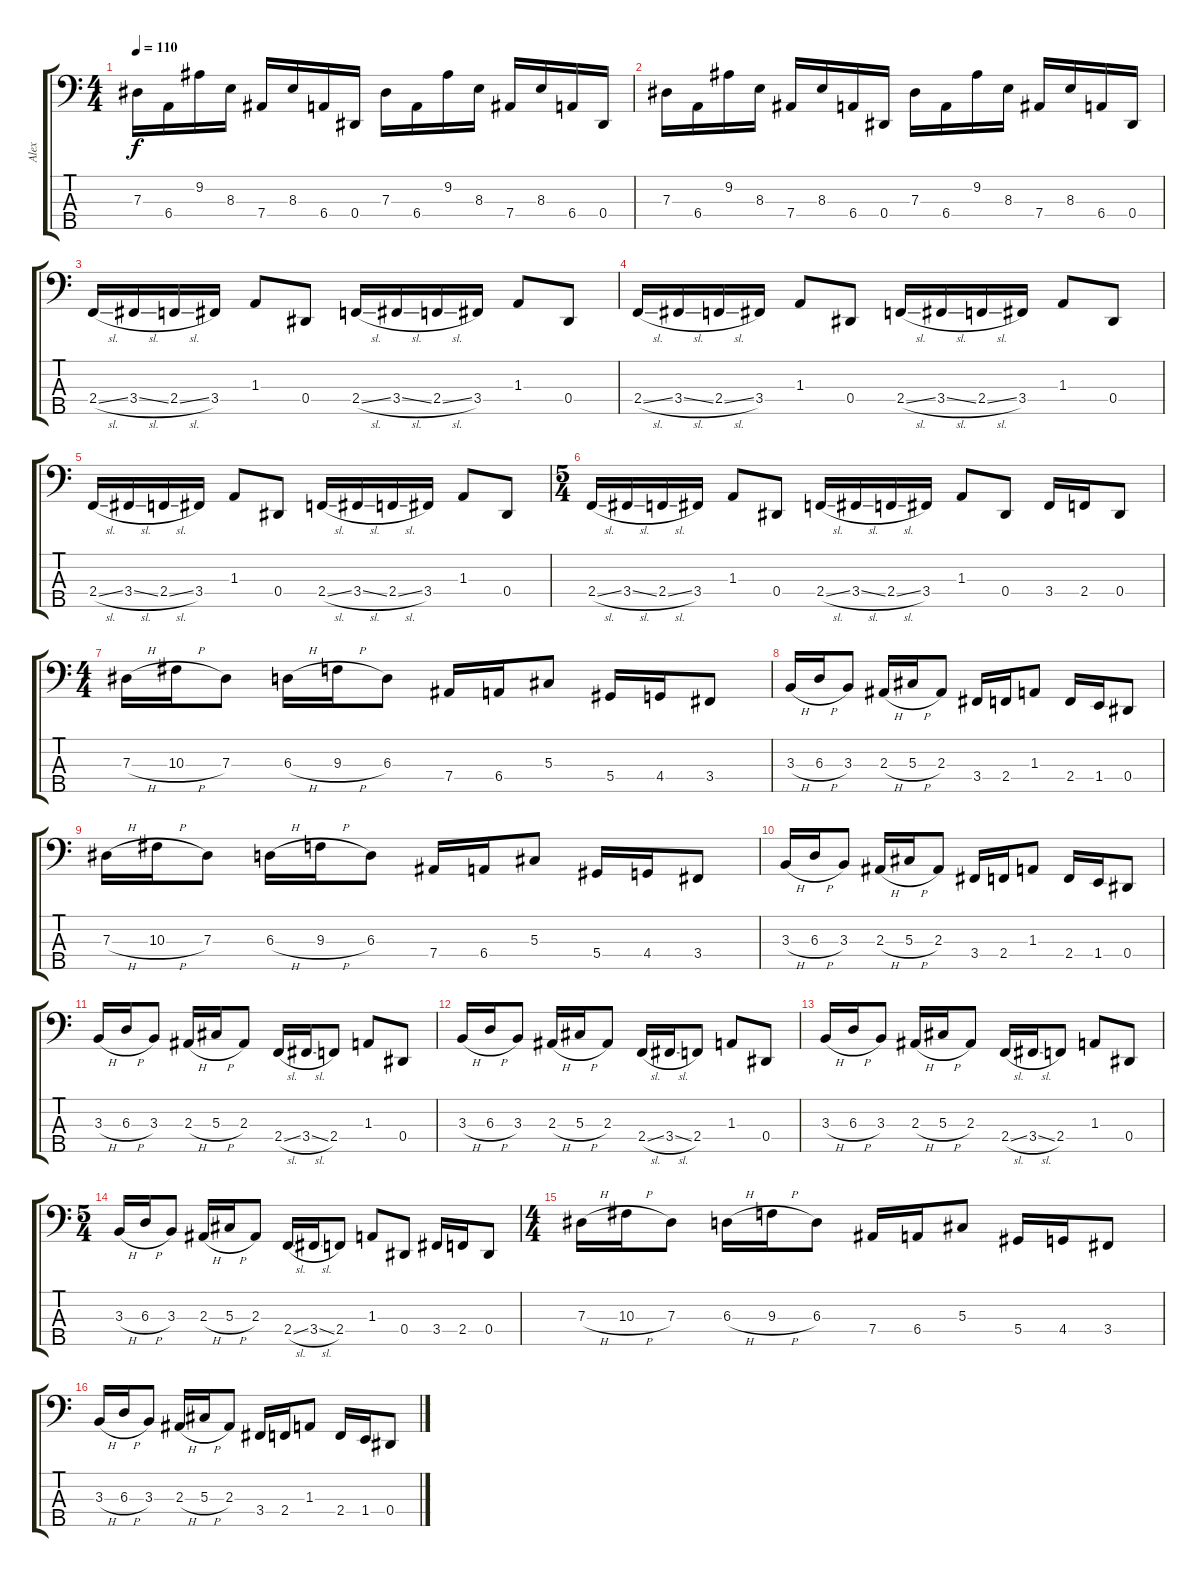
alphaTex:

\track ("Alex" "Alex") {solo instrument electricbassfinger}
\staff {score tabs}
\tuning (Gb2 Db2 Ab1 Eb1 Bb0) {hide}
\ts (4 4)
\tempo 110
\clef f4
\ks c
7.3.16{dy f} 6.4.16 9.2.16 8.3.16 7.4.16 8.3.16 6.4.16 0.4.16 7.3.16 6.4.16 9.2.16 8.3.16 7.4.16 8.3.16 6.4.16 0.4.16 |
7.3.16 6.4.16 9.2.16 8.3.16 7.4.16 8.3.16 6.4.16 0.4.16 7.3.16 6.4.16 9.2.16 8.3.16 7.4.16 8.3.16 6.4.16 0.4.16 |
2.4{sl}.16 3.4{sl}.16 2.4{sl}.16 3.4.16 1.3.8 0.4.8 2.4{sl}.16 3.4{sl}.16 2.4{sl}.16 3.4.16 1.3.8 0.4.8 |
2.4{sl}.16 3.4{sl}.16 2.4{sl}.16 3.4.16 1.3.8 0.4.8 2.4{sl}.16 3.4{sl}.16 2.4{sl}.16 3.4.16 1.3.8 0.4.8 |
2.4{sl}.16 3.4{sl}.16 2.4{sl}.16 3.4.16 1.3.8 0.4.8 2.4{sl}.16 3.4{sl}.16 2.4{sl}.16 3.4.16 1.3.8 0.4.8 |
\ts (5 4)
2.4{sl}.16 3.4{sl}.16 2.4{sl}.16 3.4.16 1.3.8 0.4.8 2.4{sl}.16 3.4{sl}.16 2.4{sl}.16 3.4.16 1.3.8 0.4.8 3.4.16 2.4.16 0.4.8 |
\ts (4 4)
7.3{h}.16 10.3{h}.16 7.3.8 6.3{h}.16 9.3{h}.16 6.3.8 7.4.16 6.4.16 5.3.8 5.4.16 4.4.16 3.4.8 |
3.3{h}.16 6.3{h}.16 3.3.8 2.3{h}.16 5.3{h}.16 2.3.8 3.4.16 2.4.16 1.3.8 2.4.16 1.4.16 0.4.8 |
7.3{h}.16 10.3{h}.16 7.3.8 6.3{h}.16 9.3{h}.16 6.3.8 7.4.16 6.4.16 5.3.8 5.4.16 4.4.16 3.4.8 |
3.3{h}.16 6.3{h}.16 3.3.8 2.3{h}.16 5.3{h}.16 2.3.8 3.4.16 2.4.16 1.3.8 2.4.16 1.4.16 0.4.8 |
3.3{h}.16 6.3{h}.16 3.3.8 2.3{h}.16 5.3{h}.16 2.3.8 2.4{sl}.16 3.4{sl}.16 2.4.8 1.3.8 0.4.8 |
3.3{h}.16 6.3{h}.16 3.3.8 2.3{h}.16 5.3{h}.16 2.3.8 2.4{sl}.16 3.4{sl}.16 2.4.8 1.3.8 0.4.8 |
3.3{h}.16 6.3{h}.16 3.3.8 2.3{h}.16 5.3{h}.16 2.3.8 2.4{sl}.16 3.4{sl}.16 2.4.8 1.3.8 0.4.8 |
\ts (5 4)
3.3{h}.16 6.3{h}.16 3.3.8 2.3{h}.16 5.3{h}.16 2.3.8 2.4{sl}.16 3.4{sl}.16 2.4.8 1.3.8 0.4.8 3.4.16 2.4.16 0.4.8 |
\ts (4 4)
7.3{h}.16 10.3{h}.16 7.3.8 6.3{h}.16 9.3{h}.16 6.3.8 7.4.16 6.4.16 5.3.8 5.4.16 4.4.16 3.4.8 |
3.3{h}.16 6.3{h}.16 3.3.8 2.3{h}.16 5.3{h}.16 2.3.8 3.4.16 2.4.16 1.3.8 2.4.16 1.4.16 0.4.8
